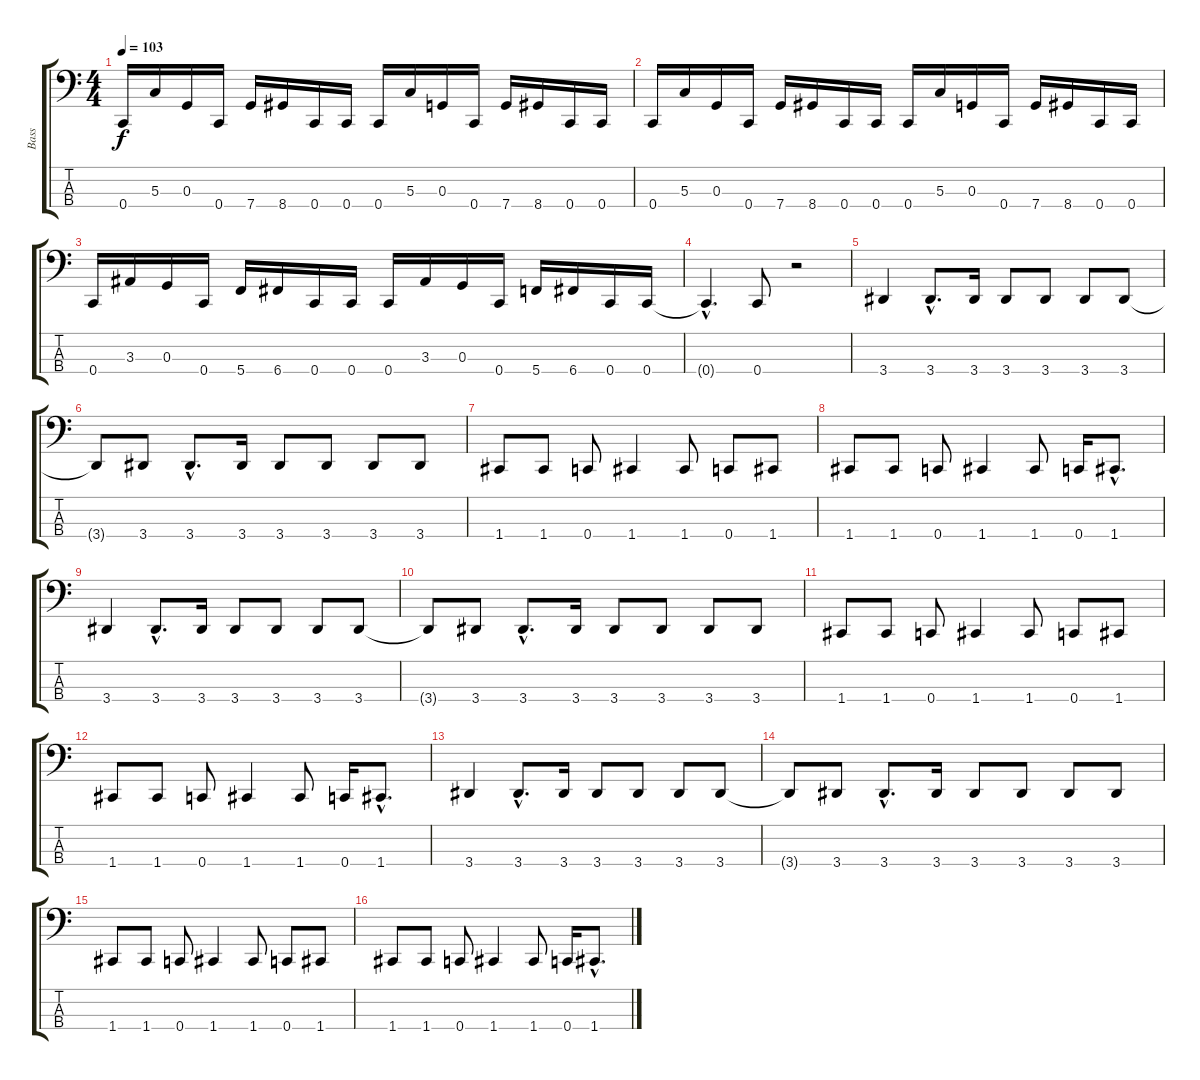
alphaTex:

\track ("Bass" "Bass") {instrument electricbassfinger}
\staff {score tabs}
\tuning (F2 C2 G1 C1) {hide}
\ts (4 4)
\tempo 103
\clef f4
\ks c
0.4.16{dy f} 5.3.16 0.3.16 0.4.16 7.4.16 8.4.16 0.4.16 0.4.16 0.4.16 5.3.16 0.3.16 0.4.16 7.4.16 8.4.16 0.4.16 0.4.16 |
0.4.16 5.3.16 0.3.16 0.4.16 7.4.16 8.4.16 0.4.16 0.4.16 0.4.16 5.3.16 0.3.16 0.4.16 7.4.16 8.4.16 0.4.16 0.4.16 |
0.4.16 3.3.16 0.3.16 0.4.16 5.4.16 6.4.16 0.4.16 0.4.16 0.4.16 3.3.16 0.3.16 0.4.16 5.4.16 6.4.16 0.4.16 0.4.16 |
0.4{hac t}.4{d} 0.4.8 r.2 |
3.4.4 3.4{hac}.8{d} 3.4.16 3.4.8 3.4.8 3.4.8 3.4.8 |
3.4{t}.8 3.4.8 3.4{hac}.8{d} 3.4.16 3.4.8 3.4.8 3.4.8 3.4.8 |
1.4.8 1.4.8 0.4.8 1.4.4 1.4.8 0.4.8 1.4.8 |
1.4.8 1.4.8 0.4.8 1.4.4 1.4.8 0.4.16 1.4{hac}.8{d} |
3.4.4 3.4{hac}.8{d} 3.4.16 3.4.8 3.4.8 3.4.8 3.4.8 |
3.4{t}.8 3.4.8 3.4{hac}.8{d} 3.4.16 3.4.8 3.4.8 3.4.8 3.4.8 |
1.4.8 1.4.8 0.4.8 1.4.4 1.4.8 0.4.8 1.4.8 |
1.4.8 1.4.8 0.4.8 1.4.4 1.4.8 0.4.16 1.4{hac}.8{d} |
3.4.4 3.4{hac}.8{d} 3.4.16 3.4.8 3.4.8 3.4.8 3.4.8 |
3.4{t}.8 3.4.8 3.4{hac}.8{d} 3.4.16 3.4.8 3.4.8 3.4.8 3.4.8 |
1.4.8 1.4.8 0.4.8 1.4.4 1.4.8 0.4.8 1.4.8 |
1.4.8 1.4.8 0.4.8 1.4.4 1.4.8 0.4.16 1.4{hac}.8{d}
